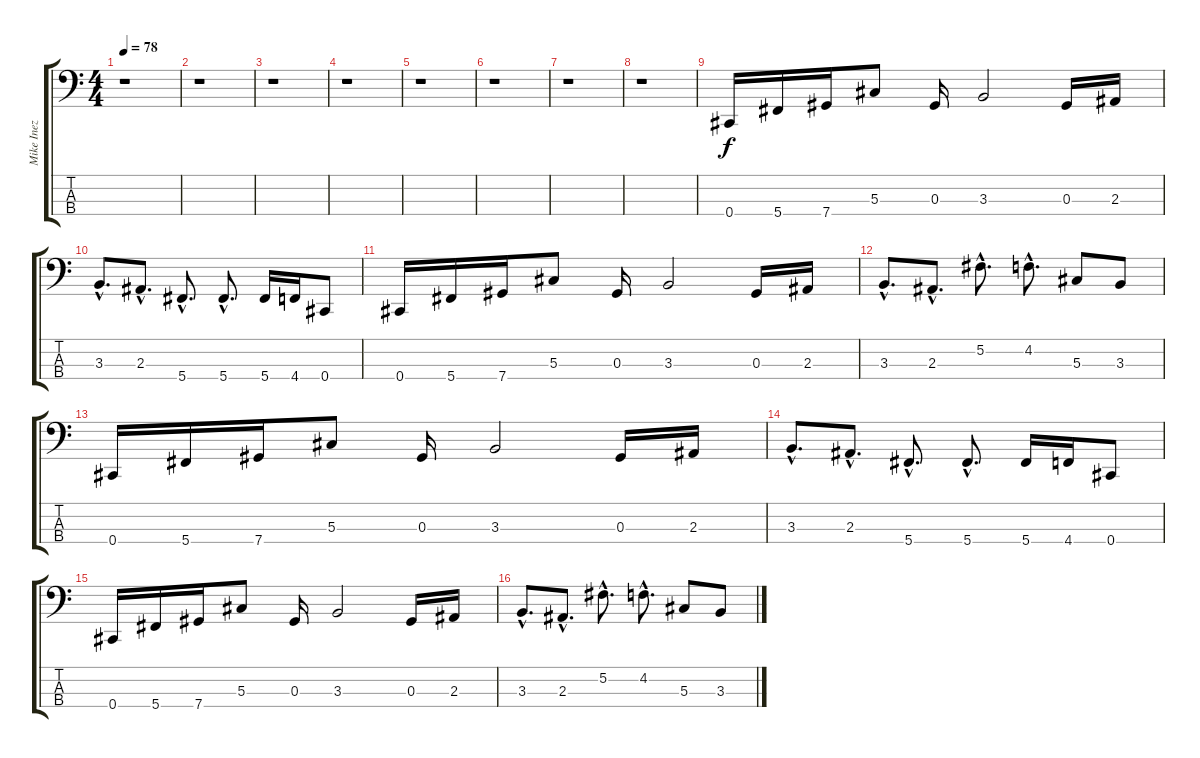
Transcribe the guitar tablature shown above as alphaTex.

\track ("Mike Inez - Bass" "Mike Inez ") {instrument electricbasspick}
\staff {score tabs}
\tuning (Gb2 Db2 Ab1 Db1) {hide}
\ts (4 4)
\tempo 78
\clef f4
\ks c
r.1{dy f instrument electricbasspick} |
r.1 |
r.1 |
r.1 |
r.1 |
r.1 |
r.1 |
r.1 |
0.4.16 5.4.16 7.4.16 5.3.8 0.3.16 3.3.2 0.3.16 2.3.16 |
3.3{hac}.8{d} 2.3{hac}.8{d} 5.4{hac}.8{d} 5.4{hac}.8{d} 5.4.16 4.4.16 0.4.8 |
0.4.16 5.4.16 7.4.16 5.3.8 0.3.16 3.3.2 0.3.16 2.3.16 |
3.3{hac}.8{d} 2.3{hac}.8{d} 5.2{hac}.8{d} 4.2{hac}.8{d} 5.3.8 3.3.8 |
0.4.16 5.4.16 7.4.16 5.3.8 0.3.16 3.3.2 0.3.16 2.3.16 |
3.3{hac}.8{d} 2.3{hac}.8{d} 5.4{hac}.8{d} 5.4{hac}.8{d} 5.4.16 4.4.16 0.4.8 |
0.4.16 5.4.16 7.4.16 5.3.8 0.3.16 3.3.2 0.3.16 2.3.16 |
3.3{hac}.8{d} 2.3{hac}.8{d} 5.2{hac}.8{d} 4.2{hac}.8{d} 5.3.8 3.3.8
